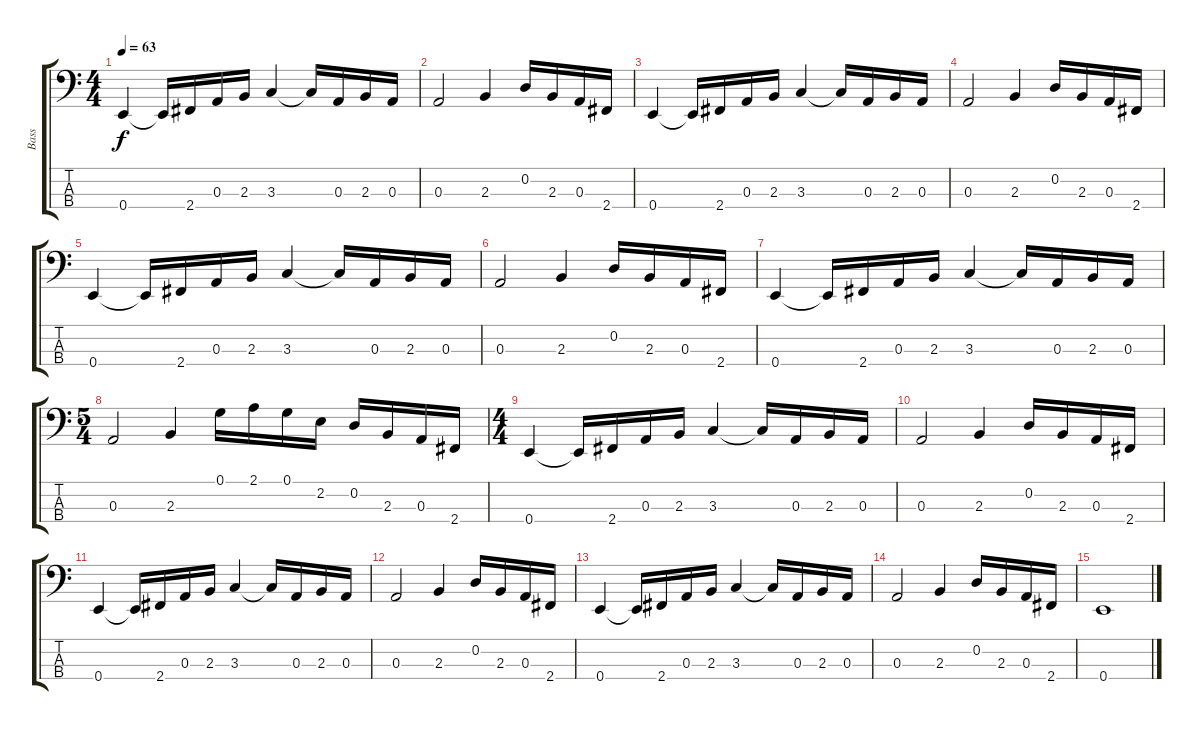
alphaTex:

\track ("Bass" "Bass") {instrument electricbassfinger}
\staff {score tabs}
\tuning (G2 D2 A1 E1) {hide}
\ts (4 4)
\tempo 63
\clef f4
\ks c
0.4.4{dy f} 0.4{t}.16 2.4.16 0.3.16 2.3.16 3.3.4 3.3{t}.16 0.3.16 2.3.16 0.3.16 |
0.3.2 2.3.4 0.2.16 2.3.16 0.3.16 2.4.16 |
0.4.4 0.4{t}.16 2.4.16 0.3.16 2.3.16 3.3.4 3.3{t}.16 0.3.16 2.3.16 0.3.16 |
0.3.2 2.3.4 0.2.16 2.3.16 0.3.16 2.4.16 |
0.4.4 0.4{t}.16 2.4.16 0.3.16 2.3.16 3.3.4 3.3{t}.16 0.3.16 2.3.16 0.3.16 |
0.3.2 2.3.4 0.2.16 2.3.16 0.3.16 2.4.16 |
0.4.4 0.4{t}.16 2.4.16 0.3.16 2.3.16 3.3.4 3.3{t}.16 0.3.16 2.3.16 0.3.16 |
\ts (5 4)
0.3.2 2.3.4 0.1.16 2.1.16 0.1.16 2.2.16 0.2.16 2.3.16 0.3.16 2.4.16 |
\ts (4 4)
0.4.4 0.4{t}.16 2.4.16 0.3.16 2.3.16 3.3.4 3.3{t}.16 0.3.16 2.3.16 0.3.16 |
0.3.2 2.3.4 0.2.16 2.3.16 0.3.16 2.4.16 |
0.4.4 0.4{t}.16 2.4.16 0.3.16 2.3.16 3.3.4 3.3{t}.16 0.3.16 2.3.16 0.3.16 |
0.3.2 2.3.4 0.2.16 2.3.16 0.3.16 2.4.16 |
0.4.4 0.4{t}.16 2.4.16 0.3.16 2.3.16 3.3.4 3.3{t}.16 0.3.16 2.3.16 0.3.16 |
0.3.2 2.3.4 0.2.16 2.3.16 0.3.16 2.4.16 |
0.4.1
